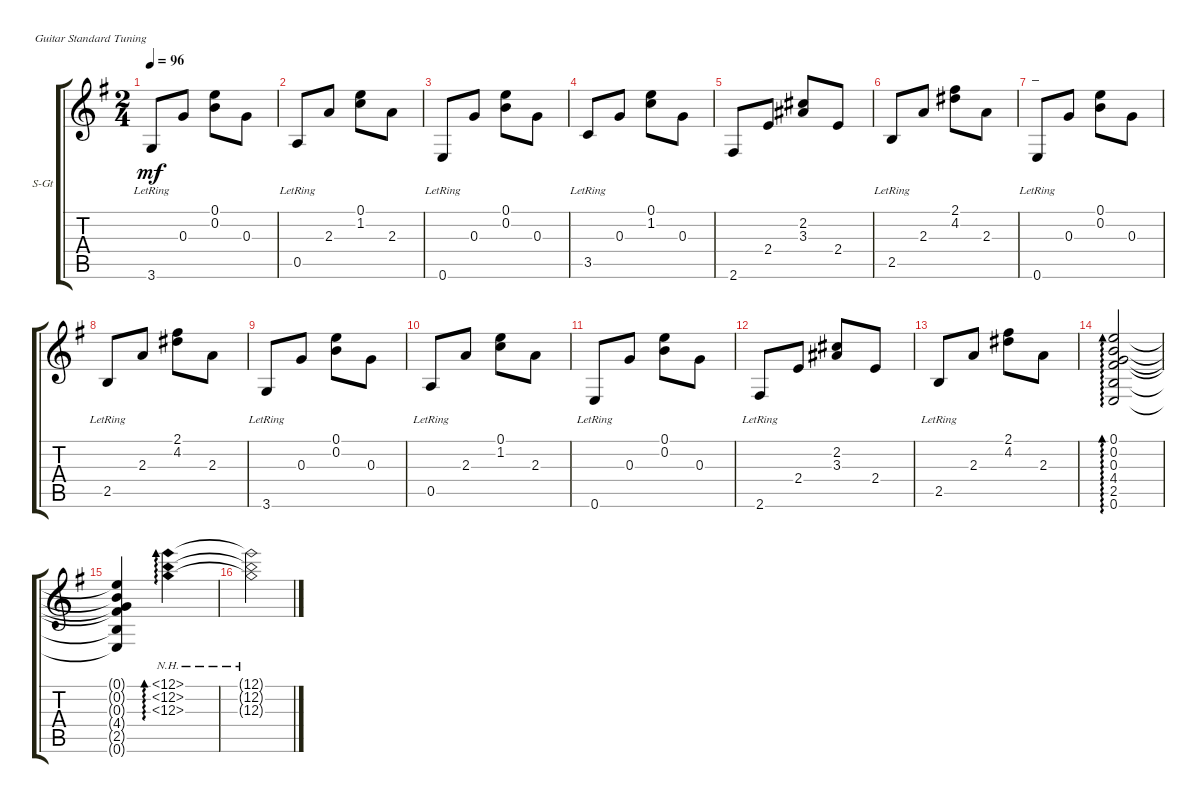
\defaultSystemsLayout 4
\bracketExtendMode groupsimilarinstruments
\firstSystemTrackNameOrientation horizontal
\otherSystemsTrackNameOrientation horizontal
\track ("Steel Guitar" "S-Gt") {instrument acousticguitarsteel}
\staff {score tabs}
\tuning (E4 B3 G3 D3 A2 E2)
\ts (2 4)
\tempo 96
\clef g2
\ks eminor
3.6{lr}.8{dy mf} 0.3.8 (0.2 0.1).8 0.3.8 |
0.5{lr}.8 2.3.8 (1.2 0.1).8 2.3.8 |
0.6{lr}.8 0.3.8 (0.2 0.1).8 0.3.8 |
3.5{lr}.8 0.3.8 (1.2 0.1).8 0.3.8 |
2.6.8 2.4.8 (3.3 2.2).8 2.4.8 |
2.5{lr}.8 2.3.8 (4.2 2.1).8 2.3.8 |
\section ("" "_")
0.6{lr}.8 0.3.8 (0.2 0.1).8 0.3.8 |
2.5{lr}.8 2.3.8 (4.2 2.1).8 2.3.8 |
3.6{lr}.8 0.3.8 (0.2 0.1).8 0.3.8 |
0.5{lr}.8 2.3.8 (1.2 0.1).8 2.3.8 |
0.6{lr}.8 0.3.8 (0.2 0.1).8 0.3.8 |
2.6{lr}.8 2.4.8 (3.3 2.2).8 2.4.8 |
2.5{lr}.8 2.3.8 (4.2 2.1).8 2.3.8 |
(0.6 2.5 4.4 0.3 0.2 0.1).2{ad 0} |
(0.6{t} 2.5{t} 4.4{t} 0.3{t} 0.2{t} 0.1{t}).4 (12.3{nh} 12.2{nh} 12.1{nh}).4{ad 0} |
(12.3{nh t} 12.2{nh t} 12.1{nh t}).2
